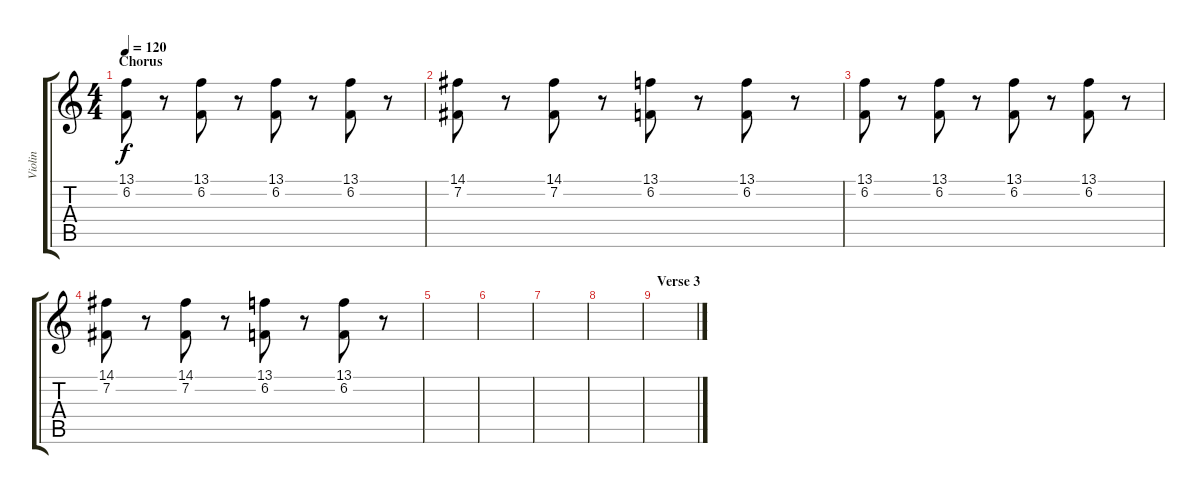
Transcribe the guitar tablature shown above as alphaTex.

\track ("Violin" "Violin") {instrument violin}
\staff {score tabs}
\tuning (E4 B3 G3 D3 A2 E2) {hide}
\ts (4 4)
\section ("" "Chorus")
\tempo 120
\clef g2
\ks c
(13.1 6.2).8{dy f} r.8 (13.1 6.2).8 r.8 (13.1 6.2).8 r.8 (13.1 6.2).8 r.8 |
(14.1 7.2).8 r.8 (14.1 7.2).8 r.8 (13.1 6.2).8 r.8 (13.1 6.2).8 r.8 |
(13.1 6.2).8 r.8 (13.1 6.2).8 r.8 (13.1 6.2).8 r.8 (13.1 6.2).8 r.8 |
(14.1 7.2).8 r.8 (14.1 7.2).8 r.8 (13.1 6.2).8 r.8 (13.1 6.2).8 r.8 |
|
|
|
|
\section ("" "Verse 3")
